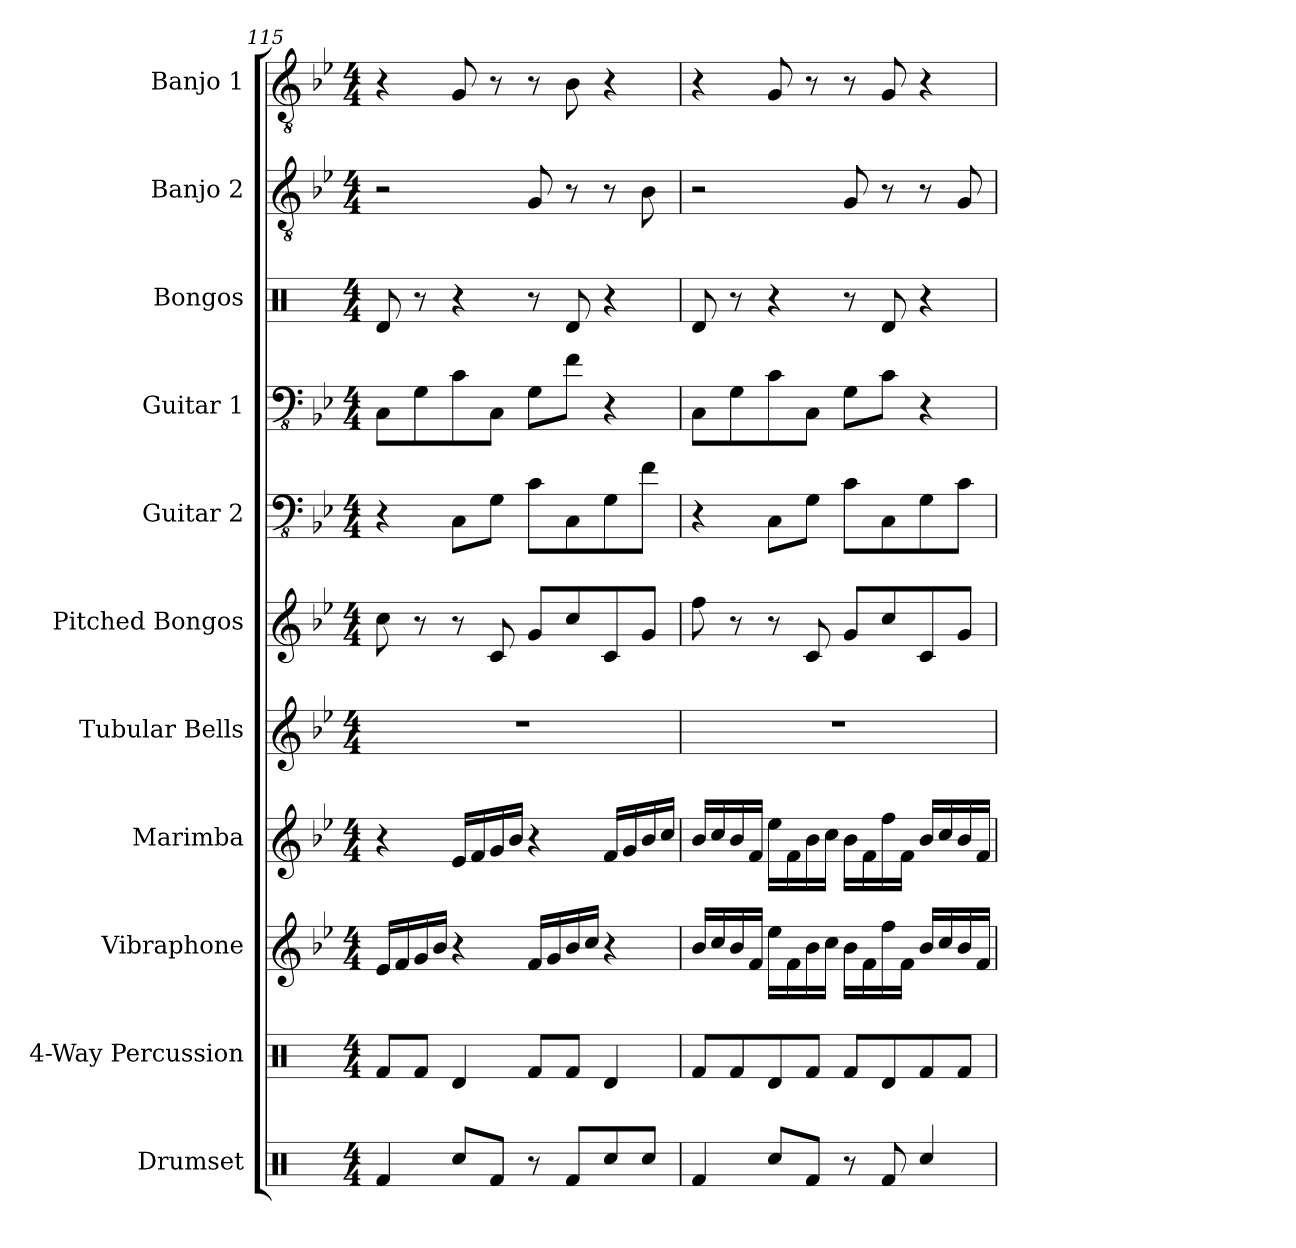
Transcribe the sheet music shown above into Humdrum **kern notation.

**kern	**kern	**kern	**kern	**kern	**kern	**kern	**kern	**kern	**kern	**kern
*part11	*part10	*part9	*part8	*part7	*part6	*part5	*part4	*part3	*part2	*part1
*staff11	*staff10	*staff9	*staff8	*staff7	*staff6	*staff5	*staff4	*staff3	*staff2	*staff1
*I"Drumset	*I"4-Way Percussion	*I"Vibraphone	*I"Marimba	*I"Tubular Bells	*I"Pitched Bongos	*I"Guitar 2	*I"Guitar 1	*I"Bongos	*I"Banjo 2	*I"Banjo 1
*I'Drs.	*I'4 Prc.	*I'Vib.	*I'Mrm.	*I'Bells	*	*	*	*	*I'Banjo	*
*clefX	*clefX	*clefG2	*clefG2	*clefG2	*clefG2	*clefFv4	*clefFv4	*clefX	*clefGv2	*clefGv2
*k[]	*k[]	*k[b-e-]	*k[b-e-]	*k[b-e-]	*k[b-e-]	*k[b-e-]	*k[b-e-]	*k[]	*k[b-e-]	*k[b-e-]
*M4/4	*M4/4	*M4/4	*M4/4	*M4/4	*M4/4	*M4/4	*M4/4	*M4/4	*M4/4	*M4/4
=115	=115	=115	=115	=115	=115	=115	=115	=115	=115	=115
4Rf/	8Rf/L	16e-/LL	4r	1r	8cc\	4r	8CC\L	8Rd/	2r	4r
.	.	16f/	.	.	.	.	.	.	.	.
.	8Rf/J	16g/	.	.	8r	.	8GG\	8r	.	.
.	.	16b-/JJ	.	.	.	.	.	.	.	.
8Rcc/L	4Rd/	4r	16e-/LL	.	8r	8CC\L	8C\	4r	.	8G/
.	.	.	16f/	.	.	.	.	.	.	.
8Rf/J	.	.	16g/	.	8c/	8GG\J	8CC\J	.	.	8r
.	.	.	16b-/JJ	.	.	.	.	.	.	.
8r	8Rf/L	16f/LL	4r	.	8g/L	8C\L	8GG\L	8r	8G/	8r
.	.	16g/	.	.	.	.	.	.	.	.
8Rf/L	8Rf/J	16b-/	.	.	8cc/	8CC\	8F\J	8Rd/	8r	8B-\
.	.	16cc/JJ	.	.	.	.	.	.	.	.
8Rcc/	4Rd/	4r	16f/LL	.	8c/	8GG\	4r	4r	8r	4r
.	.	.	16g/	.	.	.	.	.	.	.
8Rcc/J	.	.	16b-/	.	8g/J	8F\J	.	.	8B-\	.
.	.	.	16cc/JJ	.	.	.	.	.	.	.
=116	=116	=116	=116	=116	=116	=116	=116	=116	=116	=116
4Rf/	8Rf/L	16b-/LL	16b-/LL	1r	8ff\	4r	8CC\L	8Rd/	2r	4r
.	.	16cc/	16cc/	.	.	.	.	.	.	.
.	8Rf/	16b-/	16b-/	.	8r	.	8GG\	8r	.	.
.	.	16f/JJ	16f/JJ	.	.	.	.	.	.	.
8Rcc/L	8Rd/	16ee-\LL	16ee-\LL	.	8r	8CC\L	8C\	4r	.	8G/
.	.	16f\	16f\	.	.	.	.	.	.	.
8Rf/J	8Rf/J	16b-\	16b-\	.	8c/	8GG\J	8CC\J	.	.	8r
.	.	16cc\JJ	16cc\JJ	.	.	.	.	.	.	.
8r	8Rf/L	16b-\LL	16b-\LL	.	8g/L	8C\L	8GG\L	8r	8G/	8r
.	.	16f\	16f\	.	.	.	.	.	.	.
8Rf/	8Rd/	16ff\	16ff\	.	8cc/	8CC\	8C\J	8Rd/	8r	8G/
.	.	16f\JJ	16f\JJ	.	.	.	.	.	.	.
4Rcc/	8Rf/	16b-/LL	16b-/LL	.	8c/	8GG\	4r	4r	8r	4r
.	.	16cc/	16cc/	.	.	.	.	.	.	.
.	8Rf/J	16b-/	16b-/	.	8g/J	8C\J	.	.	8G/	.
.	.	16f/JJ	16f/JJ	.	.	.	.	.	.	.
=	=	=	=	=	=	=	=	=	=	=
*-	*-	*-	*-	*-	*-	*-	*-	*-	*-	*-
